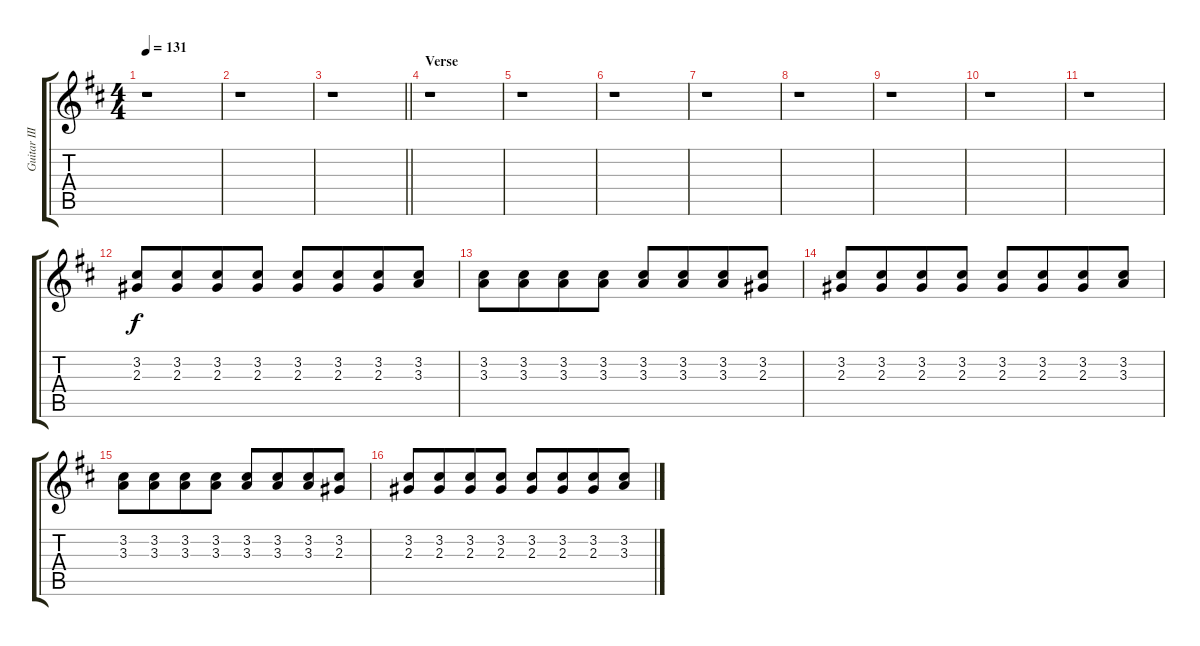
\track ("Guitar III" "Guitar III") {instrument distortionguitar}
\staff {score tabs}
\tuning (Eb4 Bb3 Gb3 Db3 Ab2 Eb2) {hide}
\ts (4 4)
\tempo 131
\clef g2
\ks d
r.1{dy f} |
r.1 |
\barLineRight lightlight
r.1 |
\section ("" "Verse")
r.1 |
r.1 |
r.1 |
r.1 |
r.1 |
r.1 |
r.1 |
r.1 |
(3.2 2.3).8 (3.2 2.3).8{beam merge} (3.2 2.3).8 (3.2 2.3).8 (3.2 2.3).8 (3.2 2.3).8{beam merge} (3.2 2.3).8 (3.2 3.3).8 |
(3.2 3.3).8 (3.2 3.3).8{beam merge} (3.2 3.3).8 (3.2 3.3).8 (3.2 3.3).8 (3.2 3.3).8{beam merge} (3.2 3.3).8 (3.2 2.3).8 |
(3.2 2.3).8 (3.2 2.3).8{beam merge} (3.2 2.3).8 (3.2 2.3).8 (3.2 2.3).8 (3.2 2.3).8{beam merge} (3.2 2.3).8 (3.2 3.3).8 |
(3.2 3.3).8 (3.2 3.3).8{beam merge} (3.2 3.3).8 (3.2 3.3).8 (3.2 3.3).8 (3.2 3.3).8{beam merge} (3.2 3.3).8 (3.2 2.3).8 |
(3.2 2.3).8 (3.2 2.3).8{beam merge} (3.2 2.3).8 (3.2 2.3).8 (3.2 2.3).8 (3.2 2.3).8{beam merge} (3.2 2.3).8 (3.2 3.3).8
